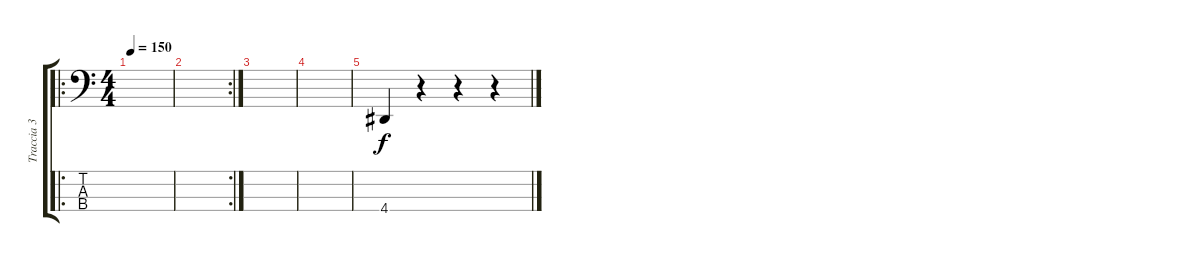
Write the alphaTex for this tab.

\track ("Traccia 3" "Traccia 3") {instrument electricbassfinger}
\staff {score tabs}
\tuning (D2 A1 E1 B0) {hide}
\ro
\ts (4 4)
\tempo 150
\clef f4
\ks c
|
\rc 2
|
|
|
4.4.4 r.4 r.4 r.4
